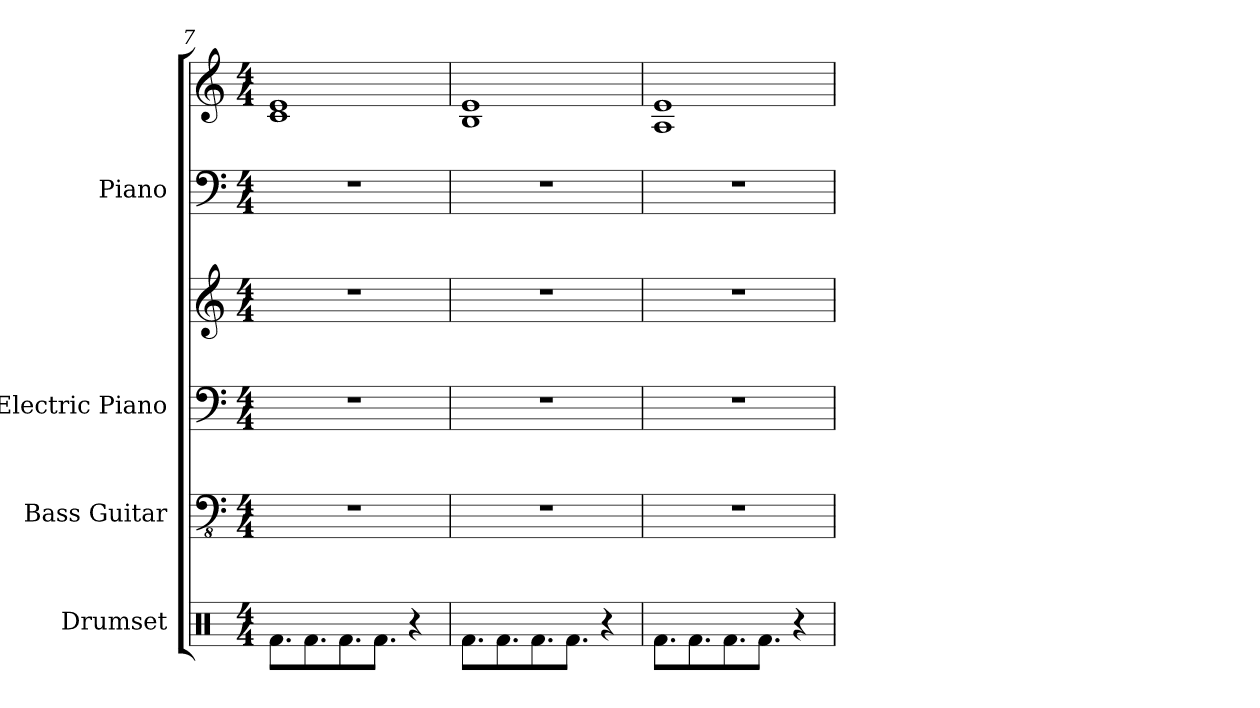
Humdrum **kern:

**kern	**kern	**kern	**kern	**kern	**kern
*part4	*part3	*part2	*part2	*part1	*part1
*staff6	*staff5	*staff4	*staff3	*staff2	*staff1
*I"Drumset	*I"Bass Guitar	*I"Electric Piano	*	*I"Piano	*
*I'Drs.	*I'B. Guit.	*I'El. Pno.	*	*I'Pno.	*
*clefX	*clefFv4	*clefF4	*clefG2	*clefF4	*clefG2
*k[]	*k[]	*k[]	*k[]	*k[]	*k[]
*M4/4	*M4/4	*M4/4	*M4/4	*M4/4	*M4/4
=7	=7	=7	=7	=7	=7
8.Rf\L	1r	1r	1r	1r	1c 1e
8.Rf\	.	.	.	.	.
8.Rf\	.	.	.	.	.
8.Rf\J	.	.	.	.	.
4r	.	.	.	.	.
=8	=8	=8	=8	=8	=8
8.Rf\L	1r	1r	1r	1r	1B 1e
8.Rf\	.	.	.	.	.
8.Rf\	.	.	.	.	.
8.Rf\J	.	.	.	.	.
4r	.	.	.	.	.
=9	=9	=9	=9	=9	=9
8.Rf\L	1r	1r	1r	1r	1A 1e
8.Rf\	.	.	.	.	.
8.Rf\	.	.	.	.	.
8.Rf\J	.	.	.	.	.
4r	.	.	.	.	.
=	=	=	=	=	=
*-	*-	*-	*-	*-	*-
